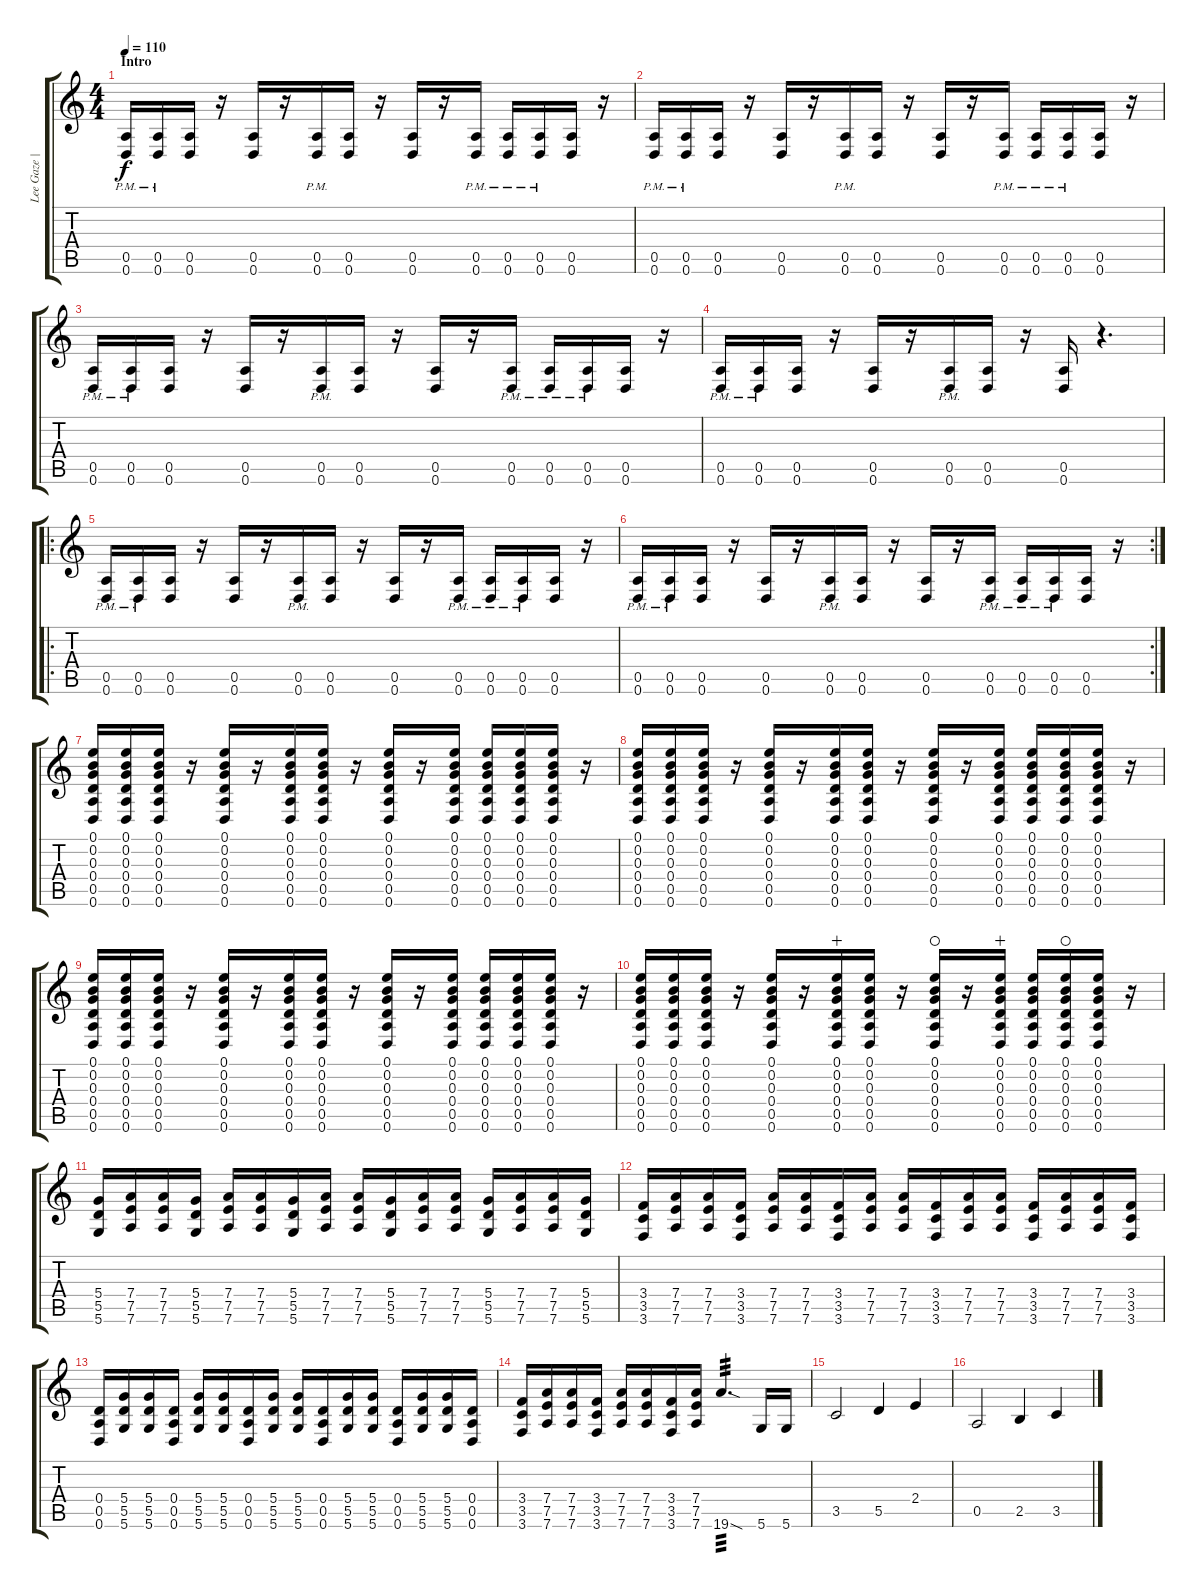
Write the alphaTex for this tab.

\track ("Lee Gaze | Lead " "Lee Gaze |") {instrument distortionguitar}
\staff {score tabs}
\tuning (E4 B3 G3 D3 A2 D2) {hide}
\ts (4 4)
\section ("" "Intro")
\tempo 110
\clef g2
\ks c
(0.5{pm} 0.6{pm}).16{dy f instrument distortionguitar} (0.5{pm} 0.6{pm}).16 (0.5 0.6).16 r.16 (0.5 0.6).16 r.16 (0.5{pm} 0.6{pm}).16 (0.5 0.6).16 r.16 (0.5 0.6).16 r.16 (0.5{pm} 0.6{pm}).16 (0.5{pm} 0.6{pm}).16 (0.5{pm} 0.6{pm}).16 (0.5 0.6).16 r.16 |
(0.5{pm} 0.6{pm}).16 (0.5{pm} 0.6{pm}).16 (0.5 0.6).16 r.16 (0.5 0.6).16 r.16 (0.5{pm} 0.6{pm}).16 (0.5 0.6).16 r.16 (0.5 0.6).16 r.16 (0.5{pm} 0.6{pm}).16 (0.5{pm} 0.6{pm}).16 (0.5{pm} 0.6{pm}).16 (0.5 0.6).16 r.16 |
(0.5{pm} 0.6{pm}).16 (0.5{pm} 0.6{pm}).16 (0.5 0.6).16 r.16 (0.5 0.6).16 r.16 (0.5{pm} 0.6{pm}).16 (0.5 0.6).16 r.16 (0.5 0.6).16 r.16 (0.5{pm} 0.6{pm}).16 (0.5{pm} 0.6{pm}).16 (0.5{pm} 0.6{pm}).16 (0.5 0.6).16 r.16 |
(0.5{pm} 0.6{pm}).16 (0.5{pm} 0.6{pm}).16 (0.5 0.6).16 r.16 (0.5 0.6).16 r.16 (0.5{pm} 0.6{pm}).16 (0.5 0.6).16 r.16 (0.5 0.6).16 r.4{d} |
\ro
(0.5{pm} 0.6{pm}).16 (0.5{pm} 0.6{pm}).16 (0.5 0.6).16 r.16 (0.5 0.6).16 r.16 (0.5{pm} 0.6{pm}).16 (0.5 0.6).16 r.16 (0.5 0.6).16 r.16 (0.5{pm} 0.6{pm}).16 (0.5{pm} 0.6{pm}).16 (0.5{pm} 0.6{pm}).16 (0.5 0.6).16 r.16 |
\rc 2
(0.5{pm} 0.6{pm}).16 (0.5{pm} 0.6{pm}).16 (0.5 0.6).16 r.16 (0.5 0.6).16 r.16 (0.5{pm} 0.6{pm}).16 (0.5 0.6).16 r.16 (0.5 0.6).16 r.16 (0.5{pm} 0.6{pm}).16 (0.5{pm} 0.6{pm}).16 (0.5{pm} 0.6{pm}).16 (0.5 0.6).16 r.16 |
(0.1 0.2 0.3 0.4 0.5 0.6).16 (0.1 0.2 0.3 0.4 0.5 0.6).16 (0.1 0.2 0.3 0.4 0.5 0.6).16 r.16 (0.1 0.2 0.3 0.4 0.5 0.6).16 r.16 (0.1 0.2 0.3 0.4 0.5 0.6).16 (0.1 0.2 0.3 0.4 0.5 0.6).16 r.16 (0.1 0.2 0.3 0.4 0.5 0.6).16 r.16 (0.1 0.2 0.3 0.4 0.5 0.6).16 (0.1 0.2 0.3 0.4 0.5 0.6).16 (0.1 0.2 0.3 0.4 0.5 0.6).16 (0.1 0.2 0.3 0.4 0.5 0.6).16 r.16 |
(0.1 0.2 0.3 0.4 0.5 0.6).16 (0.1 0.2 0.3 0.4 0.5 0.6).16 (0.1 0.2 0.3 0.4 0.5 0.6).16 r.16 (0.1 0.2 0.3 0.4 0.5 0.6).16 r.16 (0.1 0.2 0.3 0.4 0.5 0.6).16 (0.1 0.2 0.3 0.4 0.5 0.6).16 r.16 (0.1 0.2 0.3 0.4 0.5 0.6).16 r.16 (0.1 0.2 0.3 0.4 0.5 0.6).16 (0.1 0.2 0.3 0.4 0.5 0.6).16 (0.1 0.2 0.3 0.4 0.5 0.6).16 (0.1 0.2 0.3 0.4 0.5 0.6).16 r.16 |
(0.1 0.2 0.3 0.4 0.5 0.6).16 (0.1 0.2 0.3 0.4 0.5 0.6).16 (0.1 0.2 0.3 0.4 0.5 0.6).16 r.16 (0.1 0.2 0.3 0.4 0.5 0.6).16 r.16 (0.1 0.2 0.3 0.4 0.5 0.6).16 (0.1 0.2 0.3 0.4 0.5 0.6).16 r.16 (0.1 0.2 0.3 0.4 0.5 0.6).16 r.16 (0.1 0.2 0.3 0.4 0.5 0.6).16 (0.1 0.2 0.3 0.4 0.5 0.6).16 (0.1 0.2 0.3 0.4 0.5 0.6).16 (0.1 0.2 0.3 0.4 0.5 0.6).16 r.16 |
(0.1 0.2 0.3 0.4 0.5 0.6).16 (0.1 0.2 0.3 0.4 0.5 0.6).16 (0.1 0.2 0.3 0.4 0.5 0.6).16 r.16 (0.1 0.2 0.3 0.4 0.5 0.6).16 r.16 (0.1 0.2 0.3 0.4 0.5 0.6).16{wahc} (0.1 0.2 0.3 0.4 0.5 0.6).16 r.16 (0.1 0.2 0.3 0.4 0.5 0.6).16{waho} r.16 (0.1 0.2 0.3 0.4 0.5 0.6).16{wahc} (0.1 0.2 0.3 0.4 0.5 0.6).16 (0.1 0.2 0.3 0.4 0.5 0.6).16{waho} (0.1 0.2 0.3 0.4 0.5 0.6).16 r.16 |
(5.4 5.5 5.6).16 (7.4 7.5 7.6).16 (7.4 7.5 7.6).16 (5.4 5.5 5.6).16 (7.4 7.5 7.6).16 (7.4 7.5 7.6).16 (5.4 5.5 5.6).16 (7.4 7.5 7.6).16 (7.4 7.5 7.6).16 (5.4 5.5 5.6).16 (7.4 7.5 7.6).16 (7.4 7.5 7.6).16 (5.4 5.5 5.6).16 (7.4 7.5 7.6).16 (7.4 7.5 7.6).16 (5.4 5.5 5.6).16 |
(3.4 3.5 3.6).16 (7.4 7.5 7.6).16 (7.4 7.5 7.6).16 (3.4 3.5 3.6).16 (7.4 7.5 7.6).16 (7.4 7.5 7.6).16 (3.4 3.5 3.6).16 (7.4 7.5 7.6).16 (7.4 7.5 7.6).16 (3.4 3.5 3.6).16 (7.4 7.5 7.6).16 (7.4 7.5 7.6).16 (3.4 3.5 3.6).16 (7.4 7.5 7.6).16 (7.4 7.5 7.6).16 (3.4 3.5 3.6).16 |
(0.4 0.5 0.6).16 (5.4 5.5 5.6).16 (5.4 5.5 5.6).16 (0.4 0.5 0.6).16 (5.4 5.5 5.6).16 (5.4 5.5 5.6).16 (0.4 0.5 0.6).16 (5.4 5.5 5.6).16 (5.4 5.5 5.6).16 (0.4 0.5 0.6).16 (5.4 5.5 5.6).16 (5.4 5.5 5.6).16 (0.4 0.5 0.6).16 (5.4 5.5 5.6).16 (5.4 5.5 5.6).16 (0.4 0.5 0.6).16 |
(3.4 3.5 3.6).16 (7.4 7.5 7.6).16 (7.4 7.5 7.6).16 (3.4 3.5 3.6).16 (7.4 7.5 7.6).16 (7.4 7.5 7.6).16 (3.4 3.5 3.6).16 (7.4 7.5 7.6).16 19.6{sod}.4{d tp 3} 5.6.16 5.6.16 |
3.5.2 5.5.4 2.4.4 |
0.5.2 2.5.4 3.5.4
